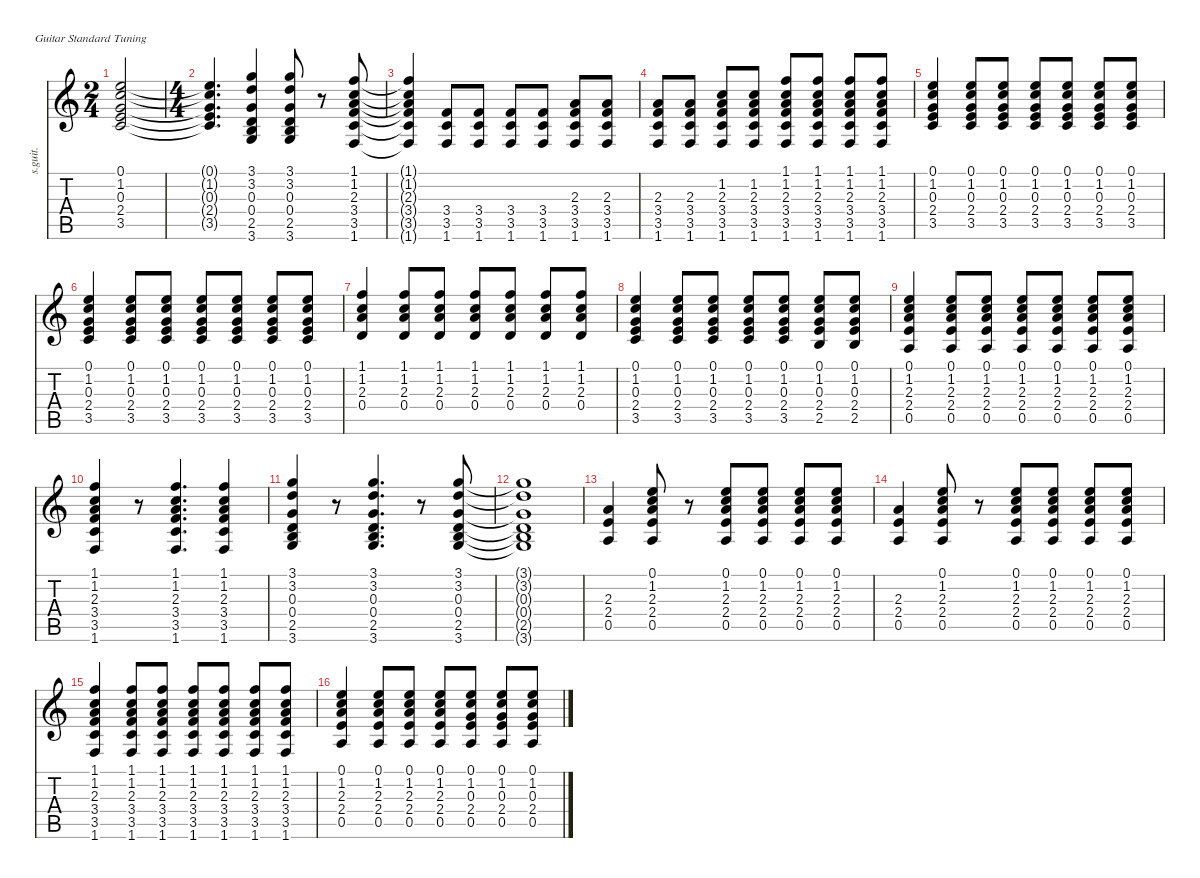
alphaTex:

\defaultSystemsLayout 4
\hideDynamics
\bracketExtendMode nobrackets
\track ("Paul Keough (Acoustic Guitar)" "s.guit.") {instrument acousticguitarsteel}
\staff {score tabs}
\tuning (E4 B3 G3 D3 A2 E2)
\ts (2 4)
\beaming (8 2 2 2 2)
\tempo (107 hide)
\clef g2
\ks c
(0.1 1.2 0.3 2.4 3.5).2{dy mp} |
\ts (4 4)
\beaming (8 2 2 2 2)
(0.1{t} 1.2{t} 0.3{t} 2.4{t} 3.5{t}).4{d dy f} (3.1 3.2 0.3 0.4 2.5 3.6).4{dy mp} (3.1 3.2 0.3 0.4 2.5 3.6).8 r.8 (1.1 1.2 2.3 3.4 3.5 1.6).8 |
(1.1{t} 1.2{t} 2.3{t} 3.4{t} 3.5{t} 1.6{t}).4{dy f} (3.4 3.5 1.6).8{dy mp} (3.4 3.5 1.6).8 (3.4 3.5 1.6).8 (3.4 3.5 1.6).8 (2.3 3.4 3.5 1.6).8 (2.3 3.4 3.5 1.6).8 |
(2.3 3.4 3.5 1.6).8 (2.3 3.4 3.5 1.6).8 (1.2 2.3 3.4 3.5 1.6).8 (1.2 2.3 3.4 3.5 1.6).8 (1.1 1.2 2.3 3.4 3.5 1.6).8 (1.1 1.2 2.3 3.4 3.5 1.6).8 (1.1 1.2 2.3 3.4 3.5 1.6).8 (1.1 1.2 2.3 3.4 3.5 1.6).8 |
(0.1 1.2 0.3 2.4 3.5).4 (0.1 1.2 0.3 2.4 3.5).8 (0.1 1.2 0.3 2.4 3.5).8 (0.1 1.2 0.3 2.4 3.5).8 (0.1 1.2 0.3 2.4 3.5).8 (0.1 1.2 0.3 2.4 3.5).8 (0.1 1.2 0.3 2.4 3.5).8 |
(0.1 1.2 0.3 2.4 3.5).4 (0.1 1.2 0.3 2.4 3.5).8 (0.1 1.2 0.3 2.4 3.5).8 (0.1 1.2 0.3 2.4 3.5).8 (0.1 1.2 0.3 2.4 3.5).8 (0.1 1.2 0.3 2.4 3.5).8 (0.1 1.2 0.3 2.4 3.5).8 |
(1.1 1.2 2.3 0.4).4 (1.1 1.2 2.3 0.4).8 (1.1 1.2 2.3 0.4).8 (1.1 1.2 2.3 0.4).8 (1.1 1.2 2.3 0.4).8 (1.1 1.2 2.3 0.4).8 (1.1 1.2 2.3 0.4).8 |
(0.1 1.2 0.3 2.4 3.5).4 (0.1 1.2 0.3 2.4 3.5).8 (0.1 1.2 0.3 2.4 3.5).8 (0.1 1.2 0.3 2.4 3.5).8 (0.1 1.2 0.3 2.4 3.5).8 (0.1 1.2 0.3 2.4 2.5).8 (0.1 1.2 0.3 2.4 2.5).8 |
(0.1 1.2 2.3 2.4 0.5).4 (0.1 1.2 2.3 2.4 0.5).8 (0.1 1.2 2.3 2.4 0.5).8 (0.1 1.2 2.3 2.4 0.5).8 (0.1 1.2 2.3 2.4 0.5).8 (0.1 1.2 2.3 2.4 0.5).8 (0.1 1.2 2.3 2.4 0.5).8 |
(1.1 1.2 2.3 3.4 3.5 1.6).4 r.8 (1.1 1.2 2.3 3.4 3.5 1.6).4{d} (1.1 1.2 2.3 3.4 3.5 1.6).4 |
(3.1 3.2 0.3 0.4 2.5 3.6).4 r.8 (3.1 3.2 0.3 0.4 2.5 3.6).4{d} r.8 (3.1 3.2 0.3 0.4 2.5 3.6).8 |
(3.1{t} 3.2{t} 0.3{t} 0.4{t} 2.5{t} 3.6{t}).1{dy f} |
(2.3 2.4 0.5).4{dy mp} (0.1 1.2 2.3 2.4 0.5).8 r.8 (0.1 1.2 2.3 2.4 0.5).8 (0.1 1.2 2.3 2.4 0.5).8 (0.1 1.2 2.3 2.4 0.5).8 (0.1 1.2 2.3 2.4 0.5).8 |
(2.3 2.4 0.5).4 (0.1 1.2 2.3 2.4 0.5).8 r.8 (0.1 1.2 2.3 2.4 0.5).8 (0.1 1.2 2.3 2.4 0.5).8 (0.1 1.2 2.3 2.4 0.5).8 (0.1 1.2 2.3 2.4 0.5).8 |
(1.1 1.2 2.3 3.4 3.5 1.6).4 (1.1 1.2 2.3 3.4 3.5 1.6).8 (1.1 1.2 2.3 3.4 3.5 1.6).8 (1.1 1.2 2.3 3.4 3.5 1.6).8 (1.1 1.2 2.3 3.4 3.5 1.6).8 (1.1 1.2 2.3 3.4 3.5 1.6).8 (1.1 1.2 2.3 3.4 3.5 1.6).8 |
(0.1 1.2 2.3 2.4 0.5).4 (0.1 1.2 2.3 2.4 0.5).8 (0.1 1.2 2.3 2.4 0.5).8 (0.1 1.2 2.3 2.4 0.5).8 (0.1 1.2 0.3 2.4 0.5).8 (0.1 1.2 0.3 2.4 0.5).8 (0.1 1.2 0.3 2.4 0.5).8
